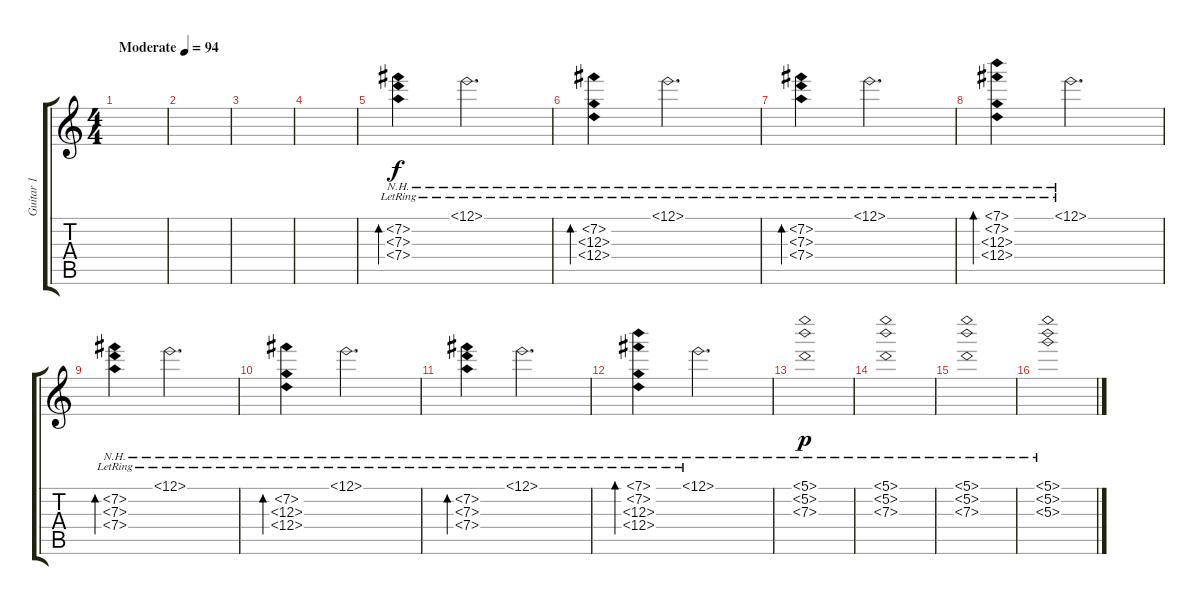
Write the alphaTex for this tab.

\track ("Guitar 1" "Guitar 1") {instrument acousticguitarnylon}
\staff {score tabs}
\tuning (E4 B3 G3 D3 A2 E2) {hide}
\ts (4 4)
\tempo (94 "Moderate")
\clef g2
\ks c
|
|
|
|
(7.2{nh lr} 7.3{nh lr} 7.4{nh lr}).4{bd 240} 12.1{nh lr}.2{d} |
(7.2{nh lr} 12.3{nh lr} 12.4{nh lr}).4{bd 240} 12.1{nh lr}.2{d} |
(7.2{nh lr} 7.3{nh lr} 7.4{nh lr}).4{bd 240} 12.1{nh lr}.2{d} |
(7.1{nh lr} 7.2{nh lr} 12.3{nh lr} 12.4{nh lr}).4{bd 240} 12.1{nh lr}.2{d} |
(7.2{nh lr} 7.3{nh lr} 7.4{nh lr}).4{bd 240} 12.1{nh lr}.2{d} |
(7.2{nh lr} 12.3{nh lr} 12.4{nh lr}).4{bd 240} 12.1{nh lr}.2{d} |
(7.2{nh lr} 7.3{nh lr} 7.4{nh lr}).4{bd 240} 12.1{nh lr}.2{d} |
(7.1{nh lr} 7.2{nh lr} 12.3{nh lr} 12.4{nh lr}).4{bd 240} 12.1{nh lr}.2{d} |
(5.1{nh} 5.2{nh} 7.3{nh}).1{dy p} |
(5.1{nh} 5.2{nh} 7.3{nh}).1 |
(5.1{nh} 5.2{nh} 7.3{nh}).1 |
(5.1{nh} 5.2{nh} 5.3{nh}).1
